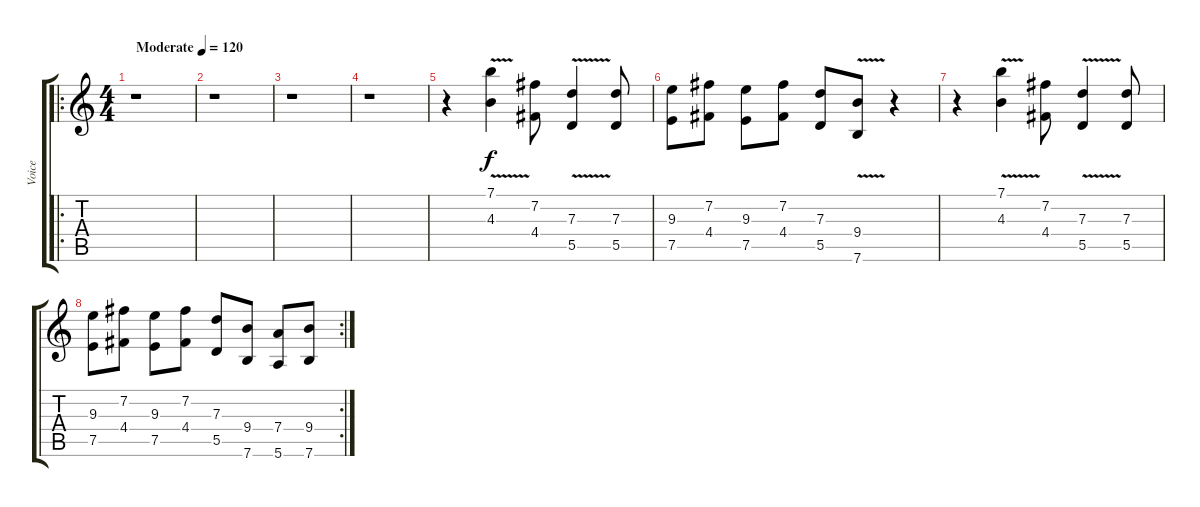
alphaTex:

\track ("Voice" "Voice") {instrument acousticguitarnylon}
\staff {score tabs}
\tuning (E4 B3 G3 D3 A2 E2) {hide}
\ro
\ts (4 4)
\tempo (120 "Moderate")
\clef g2
\ks c
r.1{dy f instrument acousticguitarnylon} |
r.1 |
r.1 |
r.1 |
r.4 (7.1 4.3{v}).4 (7.2 4.4).8 (7.3 5.5{v}).4 (7.3 5.5).8 |
(9.3 7.5).8 (7.2 4.4).8 (9.3 7.5).8 (7.2 4.4).8 (7.3 5.5).8 (9.4 7.6{v}).8 r.4 |
r.4 (7.1 4.3{v}).4 (7.2 4.4).8 (7.3 5.5{v}).4 (7.3 5.5).8 |
\rc 2
(9.3 7.5).8 (7.2 4.4).8 (9.3 7.5).8 (7.2 4.4).8 (7.3 5.5).8 (9.4 7.6).8 (7.4 5.6).8 (9.4 7.6).8
